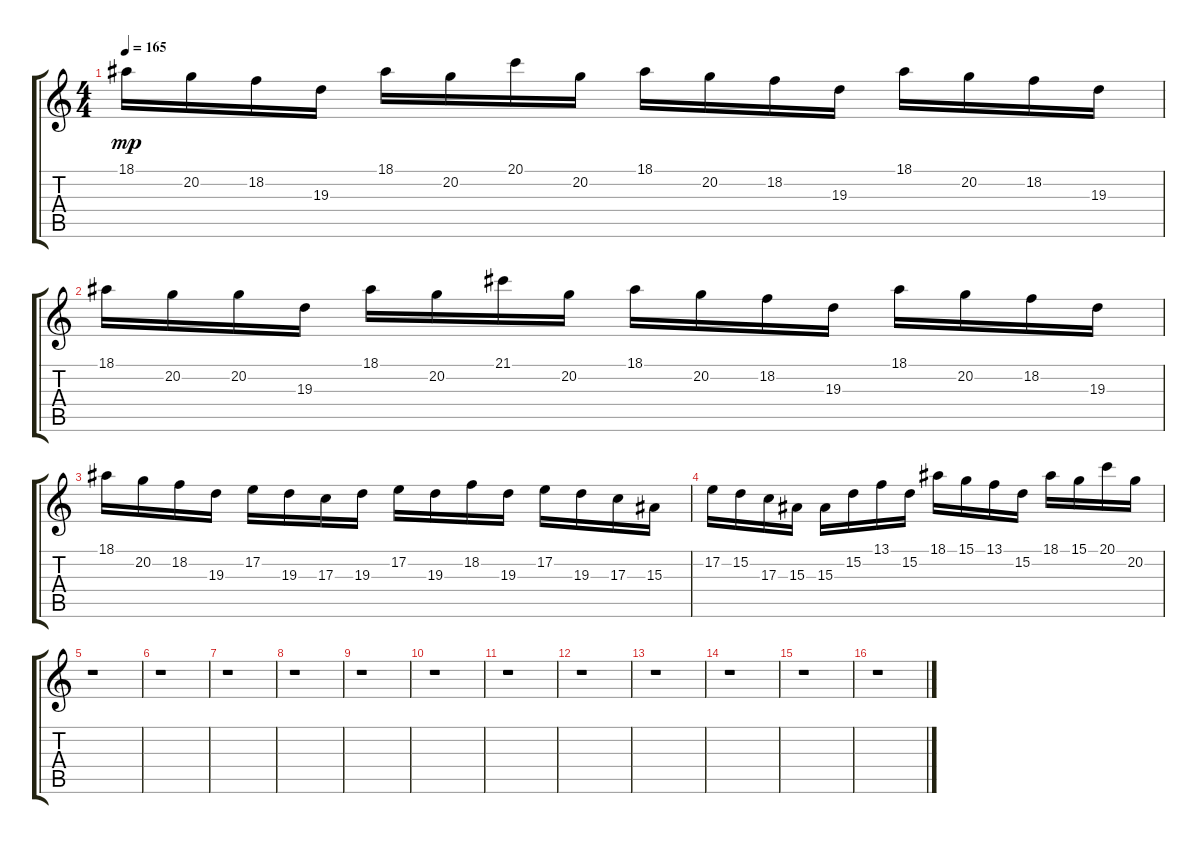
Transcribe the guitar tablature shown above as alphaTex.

\track "" {instrument lead1square}
\staff {score tabs}
\tuning (E4 B3 G3 D3 A2 E2) {hide}
\ts (4 4)
\tempo 165
\clef g2
\ks c
18.1.16{dy mp} 20.2.16 18.2.16 19.3.16 18.1.16 20.2.16 20.1.16 20.2.16 18.1.16 20.2.16 18.2.16 19.3.16 18.1.16 20.2.16 18.2.16 19.3.16 |
18.1.16 20.2.16 20.2.16 19.3.16 18.1.16 20.2.16 21.1.16 20.2.16 18.1.16 20.2.16 18.2.16 19.3.16 18.1.16 20.2.16 18.2.16 19.3.16 |
18.1.16 20.2.16 18.2.16 19.3.16 17.2.16 19.3.16 17.3.16 19.3.16 17.2.16 19.3.16 18.2.16 19.3.16 17.2.16 19.3.16 17.3.16 15.3.16 |
17.2.16 15.2.16 17.3.16 15.3.16 15.3.16 15.2.16 13.1.16 15.2.16 18.1.16 15.1.16 13.1.16 15.2.16 18.1.16 15.1.16 20.1.16 20.2.16 |
r.1 |
r.1 |
r.1 |
r.1 |
r.1 |
r.1 |
r.1 |
r.1 |
r.1 |
r.1 |
r.1 |
r.1
